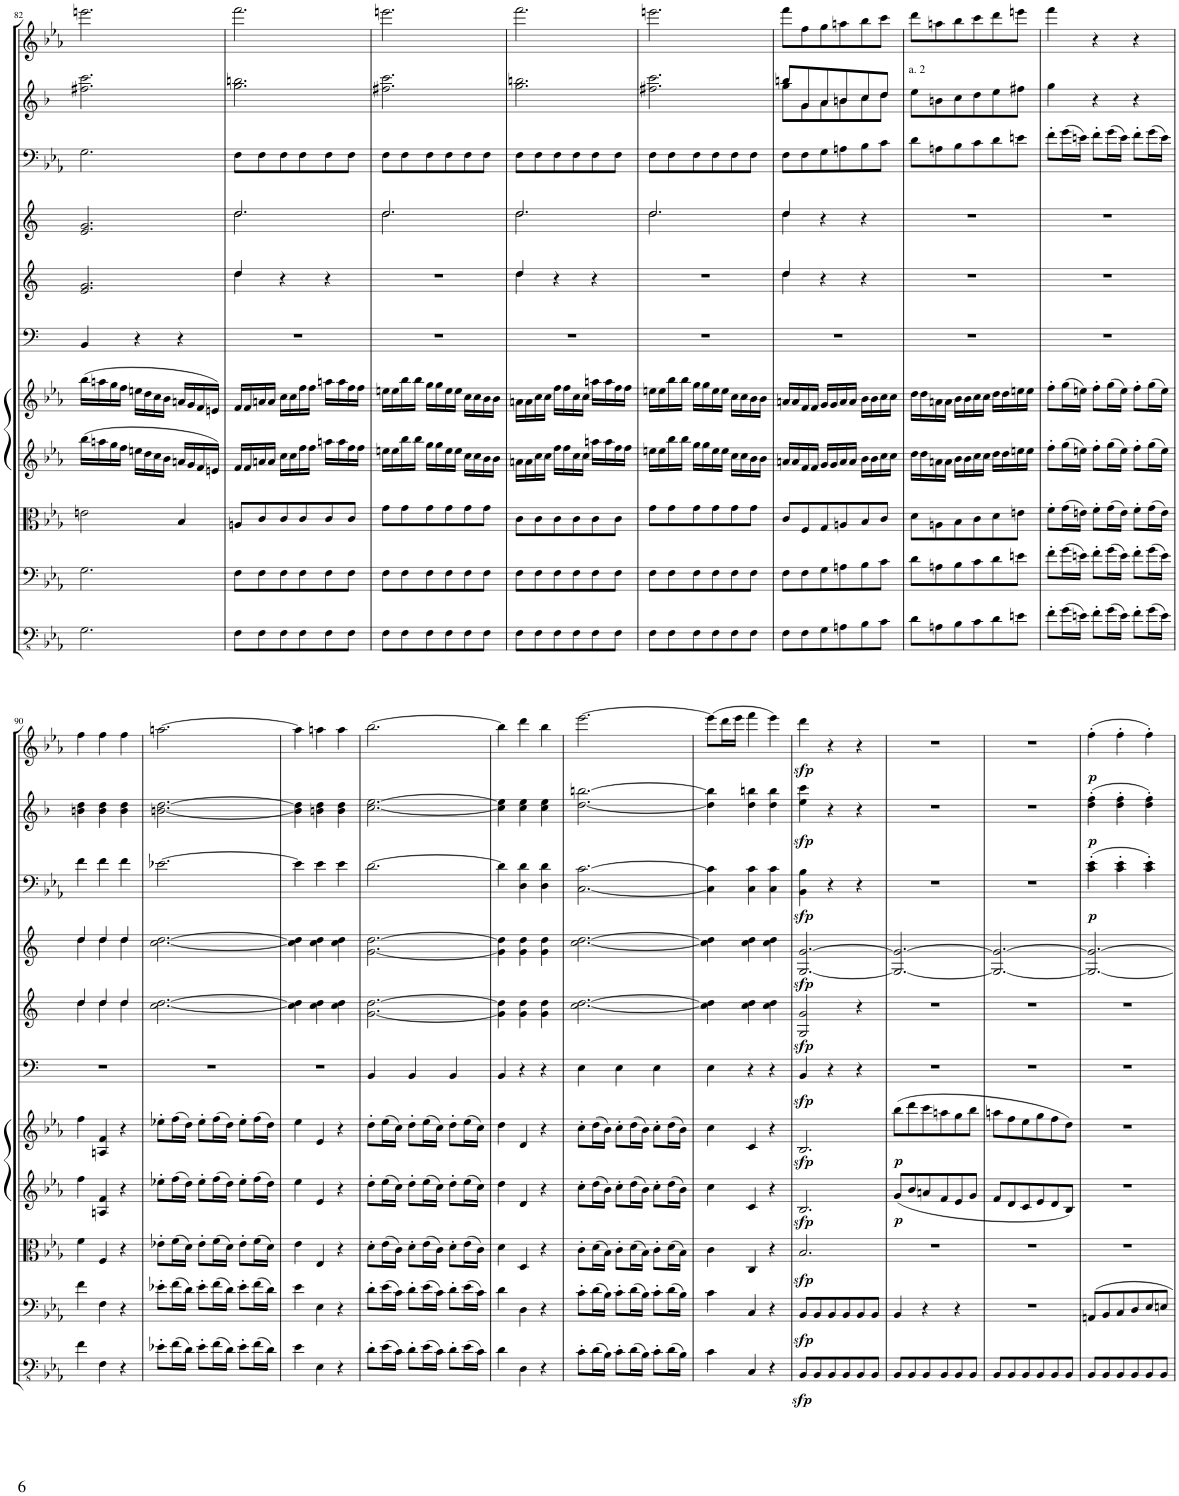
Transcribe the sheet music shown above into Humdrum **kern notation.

**kern	**dynam	**kern	**dynam	**kern	**dynam	**kern	**dynam	**kern	**dynam	**kern	**dynam	**kern	**dynam	**kern	**dynam	**kern	**dynam	**kern	**dynam	**kern	**dynam
*part11	*part11	*part10	*part10	*part9	*part9	*part8	*part8	*part7	*part7	*part6	*part6	*part5	*part5	*part4	*part4	*part3	*part3	*part2	*part2	*part1	*part1
*staff11	*staff11	*staff10	*staff10	*staff9	*staff9	*staff8	*staff8	*staff7	*staff7	*staff6	*staff6	*staff5	*staff5	*staff4	*staff4	*staff3	*staff3	*staff2	*staff2	*staff1	*staff1
*I"Basso.	*	*I"Violoncello.	*	*I"Viola.	*	*I"Violino II.	*	*I"Violino I.	*	*I"Timpani in Es. B.	*	*I"Trombe in Es.	*	*I"Corni in Es.	*	*I"Fagotti.	*	*I"Clarinetti in B.	*	*I"Flauto.	*
*	*	*	*	*	*	*	*	*	*	*I'Timp	*	*	*	*	*	*	*	*I'Cl	*	*I'Fl	*
!!LO:PB:g=z
*clefFv4	*	*clefF4	*	*clefC3	*	*clefG2	*	*clefG2	*	*clefF4	*	*clefG2	*	*clefG2	*	*clefF4	*	*clefG2	*	*clefG2	*
*	*	*	*	*	*	*	*	*	*	*	*	*Trd-2c-3	*	*Trd5c9	*	*	*	*Trd1c2	*	*	*
*k[b-e-a-]	*	*k[b-e-a-]	*	*k[b-e-a-]	*	*k[b-e-a-]	*	*k[b-e-a-]	*	*k[b-e-a-]	*	*k[]	*	*k[]	*	*k[b-e-a-]	*	*k[b-]	*	*k[b-e-a-]	*
*M3/4	*	*M3/4	*	*M3/4	*	*M3/4	*	*M3/4	*	*M3/4	*	*M3/4	*	*M3/4	*	*M3/4	*	*M3/4	*	*M3/4	*
=82	=82	=82	=82	=82	=82	=82	=82	=82	=82	=82	=82	=82	=82	=82	=82	=82	=82	=82	=82	=82	=82
2.GG\	.	2.G\	.	2en\	.	(16bb-\LL	.	(16bb-\LL	.	4BB-/	.	2.e/ 2.g/	.	2.e/ 2.g/	.	2.G\	.	2.ff#X\ 2.ccc\	.	2.eeen\	.
.	.	.	.	.	.	16aan\	.	16aan\	.	.	.	.	.	.	.	.	.	.	.	.	.
.	.	.	.	.	.	16gg\	.	16gg\	.	.	.	.	.	.	.	.	.	.	.	.	.
.	.	.	.	.	.	16ff\JJ	.	16ff\JJ	.	.	.	.	.	.	.	.	.	.	.	.	.
.	.	.	.	.	.	16een\LL	.	16een\LL	.	4r	.	.	.	.	.	.	.	.	.	.	.
.	.	.	.	.	.	16dd\	.	16dd\	.	.	.	.	.	.	.	.	.	.	.	.	.
.	.	.	.	.	.	16cc\	.	16cc\	.	.	.	.	.	.	.	.	.	.	.	.	.
.	.	.	.	.	.	16b-\JJ	.	16b-\JJ	.	.	.	.	.	.	.	.	.	.	.	.	.
.	.	.	.	4B-/	.	16an/LL	.	16an/LL	.	4r	.	.	.	.	.	.	.	.	.	.	.
.	.	.	.	.	.	16g/	.	16g/	.	.	.	.	.	.	.	.	.	.	.	.	.
.	.	.	.	.	.	16f/	.	16f/	.	.	.	.	.	.	.	.	.	.	.	.	.
.	.	.	.	.	.	16en/JJ)	.	16en/JJ)	.	.	.	.	.	.	.	.	.	.	.	.	.
=83	=83	=83	=83	=83	=83	=83	=83	=83	=83	=83	=83	=83	=83	=83	=83	=83	=83	=83	=83	=83	=83
*	*	*	*	*	*	*	*	*	*	*	*	*^	*	*^	*	*	*	*	*	*	*
8FF'\L	.	8F'\L	.	8An/L	.	16f/LL	.	16f/LL	.	2.r	.	4dd/	4dd\	.	2.dd/	2.dd\	.	8F\L	.	2.gg\ 2.bbn\	.	2.fff\	.
.	.	.	.	.	.	16f/	.	16f/	.	.	.	.	.	.	.	.	.	.	.	.	.	.	.
8FF'\	.	8F'\	.	8c/	.	16an/	.	16an/	.	.	.	.	.	.	.	.	.	8F\	.	.	.	.	.
.	.	.	.	.	.	16a/JJ	.	16a/JJ	.	.	.	.	.	.	.	.	.	.	.	.	.	.	.
8FF'\	.	8F'\	.	8c/	.	16cc\LL	.	16cc\LL	.	.	.	4r	2ryy	.	.	.	.	8F\	.	.	.	.	.
.	.	.	.	.	.	16cc\	.	16cc\	.	.	.	.	.	.	.	.	.	.	.	.	.	.	.
8FF'\	.	8F'\	.	8c/	.	16ff\	.	16ff\	.	.	.	.	.	.	.	.	.	8F\	.	.	.	.	.
.	.	.	.	.	.	16ff\JJ	.	16ff\JJ	.	.	.	.	.	.	.	.	.	.	.	.	.	.	.
8FF'\	.	8F'\	.	8c/	.	16aan\LL	.	16aan\LL	.	.	.	4r	.	.	.	.	.	8F\	.	.	.	.	.
.	.	.	.	.	.	16aa\	.	16aa\	.	.	.	.	.	.	.	.	.	.	.	.	.	.	.
8FF'\J	.	8F'\J	.	8c/J	.	16ff\	.	16ff\	.	.	.	.	.	.	.	.	.	8F\J	.	.	.	.	.
.	.	.	.	.	.	16ff\JJ	.	16ff\JJ	.	.	.	.	.	.	.	.	.	.	.	.	.	.	.
*	*	*	*	*	*	*	*	*	*	*	*	*v	*v	*	*	*	*	*	*	*	*	*	*
=84	=84	=84	=84	=84	=84	=84	=84	=84	=84	=84	=84	=84	=84	=84	=84	=84	=84	=84	=84	=84	=84	=84
8FF'\L	.	8F'\L	.	8g'\L	.	16een\LL	.	16een\LL	.	2.r	.	2.r	.	2.dd/	2.dd\	.	8F\L	.	2.ff#X\ 2.ccc\	.	2.eeen\	.
.	.	.	.	.	.	16ee\	.	16ee\	.	.	.	.	.	.	.	.	.	.	.	.	.	.
8FF'\	.	8F'\	.	8g'\	.	16bb-\	.	16bb-\	.	.	.	.	.	.	.	.	8F\	.	.	.	.	.
.	.	.	.	.	.	16bb-\JJ	.	16bb-\JJ	.	.	.	.	.	.	.	.	.	.	.	.	.	.
8FF'\	.	8F'\	.	8g'\	.	16gg\LL	.	16gg\LL	.	.	.	.	.	.	.	.	8F\	.	.	.	.	.
.	.	.	.	.	.	16gg\	.	16gg\	.	.	.	.	.	.	.	.	.	.	.	.	.	.
8FF'\	.	8F'\	.	8g'\	.	16ee\	.	16ee\	.	.	.	.	.	.	.	.	8F\	.	.	.	.	.
.	.	.	.	.	.	16ee\JJ	.	16ee\JJ	.	.	.	.	.	.	.	.	.	.	.	.	.	.
8FF'\	.	8F'\	.	8g'\	.	16cc\LL	.	16cc\LL	.	.	.	.	.	.	.	.	8F\	.	.	.	.	.
.	.	.	.	.	.	16cc\	.	16cc\	.	.	.	.	.	.	.	.	.	.	.	.	.	.
8FF'\J	.	8F'\J	.	8g'\J	.	16b-\	.	16b-\	.	.	.	.	.	.	.	.	8F\J	.	.	.	.	.
.	.	.	.	.	.	16b-\JJ	.	16b-\JJ	.	.	.	.	.	.	.	.	.	.	.	.	.	.
=85	=85	=85	=85	=85	=85	=85	=85	=85	=85	=85	=85	=85	=85	=85	=85	=85	=85	=85	=85	=85	=85	=85
*	*	*	*	*	*	*	*	*	*	*	*	*^	*	*	*	*	*	*	*	*	*	*
8FF'\L	.	8F'\L	.	8c\L	.	16an\LL	.	16an\LL	.	2.r	.	4dd/	4dd\	.	2.dd/	2.dd\	.	8F\L	.	2.gg\ 2.bbn\	.	2.fff\	.
.	.	.	.	.	.	16a\	.	16a\	.	.	.	.	.	.	.	.	.	.	.	.	.	.	.
8FF'\	.	8F'\	.	8c\	.	16cc\	.	16cc\	.	.	.	.	.	.	.	.	.	8F\	.	.	.	.	.
.	.	.	.	.	.	16cc\JJ	.	16cc\JJ	.	.	.	.	.	.	.	.	.	.	.	.	.	.	.
8FF'\	.	8F'\	.	8c\	.	16ff\LL	.	16ff\LL	.	.	.	4r	2ryy	.	.	.	.	8F\	.	.	.	.	.
.	.	.	.	.	.	16ff\	.	16ff\	.	.	.	.	.	.	.	.	.	.	.	.	.	.	.
8FF'\	.	8F'\	.	8c\	.	16cc\	.	16cc\	.	.	.	.	.	.	.	.	.	8F\	.	.	.	.	.
.	.	.	.	.	.	16cc\JJ	.	16cc\JJ	.	.	.	.	.	.	.	.	.	.	.	.	.	.	.
8FF'\	.	8F'\	.	8c\	.	16aan\LL	.	16aan\LL	.	.	.	4r	.	.	.	.	.	8F\	.	.	.	.	.
.	.	.	.	.	.	16aa\	.	16aa\	.	.	.	.	.	.	.	.	.	.	.	.	.	.	.
8FF'\J	.	8F'\J	.	8c\J	.	16ff\	.	16ff\	.	.	.	.	.	.	.	.	.	8F\J	.	.	.	.	.
.	.	.	.	.	.	16ff\JJ	.	16ff\JJ	.	.	.	.	.	.	.	.	.	.	.	.	.	.	.
*	*	*	*	*	*	*	*	*	*	*	*	*v	*v	*	*	*	*	*	*	*	*	*	*
=86	=86	=86	=86	=86	=86	=86	=86	=86	=86	=86	=86	=86	=86	=86	=86	=86	=86	=86	=86	=86	=86	=86
8FF'\L	.	8F'\L	.	8g'\L	.	16een\LL	.	16een\LL	.	2.r	.	2.r	.	2.dd/	2.dd\	.	8F\L	.	2.ff#X\ 2.ccc\	.	2.eeen\	.
.	.	.	.	.	.	16ee\	.	16ee\	.	.	.	.	.	.	.	.	.	.	.	.	.	.
8FF'\	.	8F'\	.	8g'\	.	16bb-\	.	16bb-\	.	.	.	.	.	.	.	.	8F\	.	.	.	.	.
.	.	.	.	.	.	16bb-\JJ	.	16bb-\JJ	.	.	.	.	.	.	.	.	.	.	.	.	.	.
8FF'\	.	8F'\	.	8g'\	.	16gg\LL	.	16gg\LL	.	.	.	.	.	.	.	.	8F\	.	.	.	.	.
.	.	.	.	.	.	16gg\	.	16gg\	.	.	.	.	.	.	.	.	.	.	.	.	.	.
8FF'\	.	8F'\	.	8g'\	.	16ee\	.	16ee\	.	.	.	.	.	.	.	.	8F\	.	.	.	.	.
.	.	.	.	.	.	16ee\JJ	.	16ee\JJ	.	.	.	.	.	.	.	.	.	.	.	.	.	.
8FF'\	.	8F'\	.	8g'\	.	16cc\LL	.	16cc\LL	.	.	.	.	.	.	.	.	8F\	.	.	.	.	.
.	.	.	.	.	.	16cc\	.	16cc\	.	.	.	.	.	.	.	.	.	.	.	.	.	.
8FF'\J	.	8F'\J	.	8g'\J	.	16b-\	.	16b-\	.	.	.	.	.	.	.	.	8F\J	.	.	.	.	.
.	.	.	.	.	.	16b-\JJ	.	16b-\JJ	.	.	.	.	.	.	.	.	.	.	.	.	.	.
=87	=87	=87	=87	=87	=87	=87	=87	=87	=87	=87	=87	=87	=87	=87	=87	=87	=87	=87	=87	=87	=87	=87
*	*	*	*	*	*	*	*	*	*	*	*	*^	*	*	*	*	*	*	*^	*	*	*
8FF\L	.	8F\L	.	8c/L	.	16an/LL	.	16an/LL	.	2.r	.	4dd/	4dd\	.	4dd/	4dd\	.	8F\L	.	8bbn/L	8gg\L	.	8fff\L	.
.	.	.	.	.	.	16a/	.	16a/	.	.	.	.	.	.	.	.	.	.	.	.	.	.	.	.
8FF\	.	8F\	.	8F/	.	16f/	.	16f/	.	.	.	.	.	.	.	.	.	8F\	.	8g/	8g\	.	8ff\	.
.	.	.	.	.	.	16f/JJ	.	16f/JJ	.	.	.	.	.	.	.	.	.	.	.	.	.	.	.	.
8GG\	.	8G\	.	8G/	.	16g/LL	.	16g/LL	.	.	.	4r	2ryy	.	4r	2ryy	.	8G\	.	8a/	8a\	.	8gg\	.
.	.	.	.	.	.	16g/	.	16g/	.	.	.	.	.	.	.	.	.	.	.	.	.	.	.	.
8AAn\	.	8An\	.	8An/	.	16a/	.	16a/	.	.	.	.	.	.	.	.	.	8An\	.	8bn/	8b\	.	8aan\	.
.	.	.	.	.	.	16a/JJ	.	16a/JJ	.	.	.	.	.	.	.	.	.	.	.	.	.	.	.	.
8BB-\	.	8B-\	.	8B-/	.	16b-\LL	.	16b-\LL	.	.	.	4r	.	.	4r	.	.	8B-\	.	8cc/	8cc\	.	8bb-\	.
.	.	.	.	.	.	16b-\	.	16b-\	.	.	.	.	.	.	.	.	.	.	.	.	.	.	.	.
8C\J	.	8c\J	.	8c/J	.	16cc\	.	16cc\	.	.	.	.	.	.	.	.	.	8c\J	.	8dd/J	8dd\J	.	8ccc\J	.
.	.	.	.	.	.	16cc\JJ	.	16cc\JJ	.	.	.	.	.	.	.	.	.	.	.	.	.	.	.	.
*	*	*	*	*	*	*	*	*	*	*	*	*v	*v	*	*	*	*	*	*	*v	*v	*	*	*
*	*	*	*	*	*	*	*	*	*	*	*	*	*	*v	*v	*	*	*	*	*	*	*
=88	=88	=88	=88	=88	=88	=88	=88	=88	=88	=88	=88	=88	=88	=88	=88	=88	=88	=88	=88	=88	=88
!	!	!	!	!	!	!	!	!	!	!	!	!	!	!	!	!	!	!LO:TX:a:t=a. 2	!	!	!
8D\L	.	8d\L	.	8d\L	.	16dd\LL	.	16dd\LL	.	2.r	.	2.r	.	2.r	.	8d\L	.	8ee\L	.	8ddd\L	.
.	.	.	.	.	.	16dd\	.	16dd\	.	.	.	.	.	.	.	.	.	.	.	.	.
8AAn\	.	8An\	.	8An\	.	16an\	.	16an\	.	.	.	.	.	.	.	8An\	.	8bn\	.	8aan\	.
.	.	.	.	.	.	16a\JJ	.	16a\JJ	.	.	.	.	.	.	.	.	.	.	.	.	.
8BB-\	.	8B-\	.	8B-\	.	16b-\LL	.	16b-\LL	.	.	.	.	.	.	.	8B-\	.	8cc\	.	8bb-\	.
.	.	.	.	.	.	16b-\	.	16b-\	.	.	.	.	.	.	.	.	.	.	.	.	.
8C\	.	8c\	.	8c\	.	16cc\	.	16cc\	.	.	.	.	.	.	.	8c\	.	8dd\	.	8ccc\	.
.	.	.	.	.	.	16cc\JJ	.	16cc\JJ	.	.	.	.	.	.	.	.	.	.	.	.	.
8D\	.	8d\	.	8d\	.	16dd\LL	.	16dd\LL	.	.	.	.	.	.	.	8d\	.	8ee\	.	8ddd\	.
.	.	.	.	.	.	16dd\	.	16dd\	.	.	.	.	.	.	.	.	.	.	.	.	.
8En\J	.	8en\J	.	8en\J	.	16een\	.	16een\	.	.	.	.	.	.	.	8en\J	.	8ff#X\J	.	8eeen\J	.
.	.	.	.	.	.	16ee\JJ	.	16ee\JJ	.	.	.	.	.	.	.	.	.	.	.	.	.
=89	=89	=89	=89	=89	=89	=89	=89	=89	=89	=89	=89	=89	=89	=89	=89	=89	=89	=89	=89	=89	=89
8F'\L	.	8f'\L	.	8f'\L	.	8ff'\L	.	8ff'\L	.	2.r	.	2.r	.	2.r	.	8f'\L	.	4gg\	.	4fff\	.
(16G\L	.	(16g\L	.	(16g\L	.	(16gg\L	.	(16gg\L	.	.	.	.	.	.	.	(16g\L	.	.	.	.	.
16En\JJ)	.	16en\JJ)	.	16en\JJ)	.	16een\JJ)	.	16een\JJ)	.	.	.	.	.	.	.	16en\JJ)	.	.	.	.	.
8F'\L	.	8f'\L	.	8f'\L	.	8ff'\L	.	8ff'\L	.	.	.	.	.	.	.	8f'\L	.	4r	.	4r	.
(16G\L	.	(16g\L	.	(16g\L	.	(16gg\L	.	(16gg\L	.	.	.	.	.	.	.	(16g\L	.	.	.	.	.
16E\JJ)	.	16e\JJ)	.	16e\JJ)	.	16ee\JJ)	.	16ee\JJ)	.	.	.	.	.	.	.	16e\JJ)	.	.	.	.	.
8F'\L	.	8f'\L	.	8f'\L	.	8ff'\L	.	8ff'\L	.	.	.	.	.	.	.	8f'\L	.	4r	.	4r	.
(16G\L	.	(16g\L	.	(16g\L	.	(16gg\L	.	(16gg\L	.	.	.	.	.	.	.	(16g\L	.	.	.	.	.
16E\JJ)	.	16e\JJ)	.	16e\JJ)	.	16ee\JJ)	.	16ee\JJ)	.	.	.	.	.	.	.	16e\JJ)	.	.	.	.	.
!!LO:LB:g=z
=90	=90	=90	=90	=90	=90	=90	=90	=90	=90	=90	=90	=90	=90	=90	=90	=90	=90	=90	=90	=90	=90
*	*	*	*	*	*	*	*	*	*	*	*	*^	*	*^	*	*	*	*	*	*	*
4F\	.	4f\	.	4f\	.	4ff\	.	4ff\	.	2.r	.	4dd/	4dd\	.	4dd/	4dd\	.	4f\	.	4bn\ 4dd\	.	4ff\	.
4FF\	.	4F\	.	4F/	.	4An/ 4f/	.	4An/ 4f/	.	.	.	4dd/	4dd\	.	4dd/	4dd\	.	4f\	.	4b\ 4dd\	.	4ff\	.
4r	.	4r	.	4r	.	4r	.	4r	.	.	.	4dd/	4dd\	.	4dd/	4dd\	.	4f\	.	4b\ 4dd\	.	4ff\	.
*	*	*	*	*	*	*	*	*	*	*	*	*v	*v	*	*	*	*	*	*	*	*	*	*
*	*	*	*	*	*	*	*	*	*	*	*	*	*	*v	*v	*	*	*	*	*	*	*
=91	=91	=91	=91	=91	=91	=91	=91	=91	=91	=91	=91	=91	=91	=91	=91	=91	=91	=91	=91	=91	=91
8E-X'\L	.	8e-X'\L	.	8e-X'\L	.	8ee-X'\L	.	8ee-X'\L	.	2.r	.	[2.cc\ [2.dd\	.	[2.cc\ [2.dd\	.	[2.e-X\	.	[2.bn\ [2.dd\	.	[2.aan\	.
(16F\L	.	(16f\L	.	(16f\L	.	(16ff\L	.	(16ff\L	.	.	.	.	.	.	.	.	.	.	.	.	.
16D\JJ)	.	16d\JJ)	.	16d\JJ)	.	16dd\JJ)	.	16dd\JJ)	.	.	.	.	.	.	.	.	.	.	.	.	.
8E-'\L	.	8e-'\L	.	8e-'\L	.	8ee-'\L	.	8ee-'\L	.	.	.	.	.	.	.	.	.	.	.	.	.
(16F\L	.	(16f\L	.	(16f\L	.	(16ff\L	.	(16ff\L	.	.	.	.	.	.	.	.	.	.	.	.	.
16D\JJ)	.	16d\JJ)	.	16d\JJ)	.	16dd\JJ)	.	16dd\JJ)	.	.	.	.	.	.	.	.	.	.	.	.	.
8E-'\L	.	8e-'\L	.	8e-'\L	.	8ee-'\L	.	8ee-'\L	.	.	.	.	.	.	.	.	.	.	.	.	.
(16F\L	.	(16f\L	.	(16f\L	.	(16ff\L	.	(16ff\L	.	.	.	.	.	.	.	.	.	.	.	.	.
16D\JJ)	.	16d\JJ)	.	16d\JJ)	.	16dd\JJ)	.	16dd\JJ)	.	.	.	.	.	.	.	.	.	.	.	.	.
=92	=92	=92	=92	=92	=92	=92	=92	=92	=92	=92	=92	=92	=92	=92	=92	=92	=92	=92	=92	=92	=92
4E-\	.	4e-\	.	4e-\	.	4ee-\	.	4ee-\	.	2.r	.	4cc\] 4dd\]	.	4cc\] 4dd\]	.	4e-\]	.	4b\] 4dd\]	.	4aa\]	.
4EE-\	.	4E-\	.	4E-/	.	4e-/	.	4e-/	.	.	.	4cc\ 4dd\	.	4cc\ 4dd\	.	4e-\	.	4bn\ 4dd\	.	4aan\	.
4r	.	4r	.	4r	.	4r	.	4r	.	.	.	4cc\ 4dd\	.	4cc\ 4dd\	.	4e-\	.	4b\ 4dd\	.	4aa\	.
=93	=93	=93	=93	=93	=93	=93	=93	=93	=93	=93	=93	=93	=93	=93	=93	=93	=93	=93	=93	=93	=93
8D'\L	.	8d'\L	.	8d'\L	.	8dd'\L	.	8dd'\L	.	4BB-/	.	[2.g\ [2.dd\	.	[2.g\ [2.dd\	.	[2.d\	.	[2.cc\ [2.ee\	.	[2.bb-\	.
(16E-\L	.	(16e-\L	.	(16e-\L	.	(16ee-\L	.	(16ee-\L	.	.	.	.	.	.	.	.	.	.	.	.	.
16C\JJ)	.	16c\JJ)	.	16c\JJ)	.	16cc\JJ)	.	16cc\JJ)	.	.	.	.	.	.	.	.	.	.	.	.	.
8D'\L	.	8d'\L	.	8d'\L	.	8dd'\L	.	8dd'\L	.	4BB-/	.	.	.	.	.	.	.	.	.	.	.
(16E-\L	.	(16e-\L	.	(16e-\L	.	(16ee-\L	.	(16ee-\L	.	.	.	.	.	.	.	.	.	.	.	.	.
16C\JJ)	.	16c\JJ)	.	16c\JJ)	.	16cc\JJ)	.	16cc\JJ)	.	.	.	.	.	.	.	.	.	.	.	.	.
8D'\L	.	8d'\L	.	8d'\L	.	8dd'\L	.	8dd'\L	.	4BB-/	.	.	.	.	.	.	.	.	.	.	.
(16E-\L	.	(16e-\L	.	(16e-\L	.	(16ee-\L	.	(16ee-\L	.	.	.	.	.	.	.	.	.	.	.	.	.
16C\JJ)	.	16c\JJ)	.	16c\JJ)	.	16cc\JJ)	.	16cc\JJ)	.	.	.	.	.	.	.	.	.	.	.	.	.
=94	=94	=94	=94	=94	=94	=94	=94	=94	=94	=94	=94	=94	=94	=94	=94	=94	=94	=94	=94	=94	=94
4D\	.	4d\	.	4d\	.	4dd\	.	4dd\	.	4BB-/	.	4g\] 4dd\]	.	4g\] 4dd\]	.	4d\]	.	4cc\] 4ee\]	.	4bb-\]	.
4DD\	.	4D\	.	4D/	.	4d/	.	4d/	.	4r	.	4g\ 4dd\	.	4g\ 4dd\	.	4D\ 4d\	.	4cc\ 4ee\	.	4ddd\	.
4r	.	4r	.	4r	.	4r	.	4r	.	4r	.	4g\ 4dd\	.	4g\ 4dd\	.	4D\ 4d\	.	4cc\ 4ee\	.	4bb-\	.
=95	=95	=95	=95	=95	=95	=95	=95	=95	=95	=95	=95	=95	=95	=95	=95	=95	=95	=95	=95	=95	=95
8C'\L	.	8c'\L	.	8c'\L	.	8cc'\L	.	8cc'\L	.	4E-\	.	[2.cc\ [2.dd\	.	[2.cc\ [2.dd\	.	[2.C\ [2.c\	.	[2.dd\ [2.bbn\	.	[2.eee-\	.
(16D\L	.	(16d\L	.	(16d\L	.	(16dd\L	.	(16dd\L	.	.	.	.	.	.	.	.	.	.	.	.	.
16BB-\JJ)	.	16B-\JJ)	.	16B-\JJ)	.	16b-\JJ)	.	16b-\JJ)	.	.	.	.	.	.	.	.	.	.	.	.	.
8C'\L	.	8c'\L	.	8c'\L	.	8cc'\L	.	8cc'\L	.	4E-\	.	.	.	.	.	.	.	.	.	.	.
(16D\L	.	(16d\L	.	(16d\L	.	(16dd\L	.	(16dd\L	.	.	.	.	.	.	.	.	.	.	.	.	.
16BB-\JJ)	.	16B-\JJ)	.	16B-\JJ)	.	16b-\JJ)	.	16b-\JJ)	.	.	.	.	.	.	.	.	.	.	.	.	.
8C'\L	.	8c'\L	.	8c'\L	.	8cc'\L	.	8cc'\L	.	4E-\	.	.	.	.	.	.	.	.	.	.	.
(16D\L	.	(16d\L	.	(16d\L	.	(16dd\L	.	(16dd\L	.	.	.	.	.	.	.	.	.	.	.	.	.
16BB-\JJ)	.	16B-\JJ)	.	16B-\JJ)	.	16b-\JJ)	.	16b-\JJ)	.	.	.	.	.	.	.	.	.	.	.	.	.
=96	=96	=96	=96	=96	=96	=96	=96	=96	=96	=96	=96	=96	=96	=96	=96	=96	=96	=96	=96	=96	=96
4C\	.	4c\	.	4c\	.	4cc\	.	4cc\	.	4E-\	.	4cc\] 4dd\]	.	4cc\] 4dd\]	.	4C\] 4c\]	.	4dd\] 4bb\]	.	(8eee-\L]	.
.	.	.	.	.	.	.	.	.	.	.	.	.	.	.	.	.	.	.	.	16ddd\L	.
.	.	.	.	.	.	.	.	.	.	.	.	.	.	.	.	.	.	.	.	16eee-\JJ	.
4CC/	.	4C/	.	4C/	.	4c/	.	4c/	.	4r	.	4cc\ 4dd\	.	4cc\ 4dd\	.	4C\ 4c\	.	4dd\ 4bbn\	.	4fff\	.
4r	.	4r	.	4r	.	4r	.	4r	.	4r	.	4cc\ 4dd\	.	4cc\ 4dd\	.	4C\ 4c\	.	4dd\ 4bb\	.	4eee-\)	.
=97	=97	=97	=97	=97	=97	=97	=97	=97	=97	=97	=97	=97	=97	=97	=97	=97	=97	=97	=97	=97	=97
!	!LO:DY:b	!	!LO:DY:b	!	!LO:DY:b	!	!LO:DY:b	!	!LO:DY:b	!	!LO:DY:b	!	!LO:DY:b	!	!LO:DY:b	!	!LO:DY:b	!	!LO:DY:b	!	!LO:DY:b
8BBB-/L	sfp	8BB-/L	sfp	2.B-/	sfp	2.B-/	sfp	2.B-/	sfp	4BB-/	sfp	2G/ 2g/	sfp	[2.G/ [2.g/	sfp	4BB-\ 4B-\	sfp	4ee\ 4ccc\	sfp	4ddd\	sfp
8BBB-/	.	8BB-/	.	.	.	.	.	.	.	.	.	.	.	.	.	.	.	.	.	.	.
8BBB-/	.	8BB-/	.	.	.	.	.	.	.	4r	.	.	.	.	.	4r	.	4r	.	4r	.
8BBB-/	.	8BB-/	.	.	.	.	.	.	.	.	.	.	.	.	.	.	.	.	.	.	.
8BBB-/	.	8BB-/	.	.	.	.	.	.	.	4r	.	4r	.	.	.	4r	.	4r	.	4r	.
8BBB-/J	.	8BB-/J	.	.	.	.	.	.	.	.	.	.	.	.	.	.	.	.	.	.	.
=98	=98	=98	=98	=98	=98	=98	=98	=98	=98	=98	=98	=98	=98	=98	=98	=98	=98	=98	=98	=98	=98
!	!	!	!	!	!	!	!LO:DY:b	!	!LO:DY:b	!	!	!	!	!	!	!	!	!	!	!	!
8BBB-/L	.	4BB-/	.	2.r	.	(8g/L	p	(8bb-\L	p	2.r	.	2.r	.	2.G/_ 2.g/_	.	2.r	.	2.r	.	2.r	.
8BBB-/	.	.	.	.	.	8b-/	.	8ddd\	.	.	.	.	.	.	.	.	.	.	.	.	.
8BBB-/	.	4r	.	.	.	8an/	.	8ccc\	.	.	.	.	.	.	.	.	.	.	.	.	.
8BBB-/	.	.	.	.	.	8f/	.	8aan\	.	.	.	.	.	.	.	.	.	.	.	.	.
8BBB-/	.	4r	.	.	.	8e-/	.	8gg\	.	.	.	.	.	.	.	.	.	.	.	.	.
8BBB-/J	.	.	.	.	.	8g/J	.	8bb-\J	.	.	.	.	.	.	.	.	.	.	.	.	.
=99	=99	=99	=99	=99	=99	=99	=99	=99	=99	=99	=99	=99	=99	=99	=99	=99	=99	=99	=99	=99	=99
8BBB-/L	.	2.r	.	2.r	.	8f/L	.	8aan\L	.	2.r	.	2.r	.	2.G/_ 2.g/_	.	2.r	.	2.r	.	2.r	.
8BBB-/	.	.	.	.	.	8d/	.	8ff\	.	.	.	.	.	.	.	.	.	.	.	.	.
8BBB-/	.	.	.	.	.	8c/	.	8ee-\	.	.	.	.	.	.	.	.	.	.	.	.	.
8BBB-/	.	.	.	.	.	8e-/	.	8gg\	.	.	.	.	.	.	.	.	.	.	.	.	.
8BBB-/	.	.	.	.	.	8d/	.	8ff\	.	.	.	.	.	.	.	.	.	.	.	.	.
8BBB-/J	.	.	.	.	.	8B-/J)	.	8dd\J)	.	.	.	.	.	.	.	.	.	.	.	.	.
=100	=100	=100	=100	=100	=100	=100	=100	=100	=100	=100	=100	=100	=100	=100	=100	=100	=100	=100	=100	=100	=100
!	!	!	!	!	!	!	!	!	!	!	!	!	!	!	!	!	!LO:DY:b	!	!LO:DY:b	!	!LO:DY:b
8BBB-/L	.	8AAn/L	.	2.r	.	2.r	.	2.r	.	2.r	.	2.r	.	2.G/_ 2.g/_	.	(4c\' 4e-\'	p	(4dd\' 4ff\'	p	(4ff'\	p
8BBB-/	.	8BB-/	.	.	.	.	.	.	.	.	.	.	.	.	.	.	.	.	.	.	.
8BBB-/	.	8C/	.	.	.	.	.	.	.	.	.	.	.	.	.	4c\' 4e-\'	.	4dd\' 4ff\'	.	4ff'\	.
8BBB-/	.	8D/	.	.	.	.	.	.	.	.	.	.	.	.	.	.	.	.	.	.	.
8BBB-/	.	8E-/	.	.	.	.	.	.	.	.	.	.	.	.	.	4c\' 4e-\')	.	4dd\' 4ff\')	.	4ff'\)	.
8BBB-/J	.	8En/J	.	.	.	.	.	.	.	.	.	.	.	.	.	.	.	.	.	.	.
=	=	=	=	=	=	=	=	=	=	=	=	=	=	=	=	=	=	=	=	=	=
*-	*-	*-	*-	*-	*-	*-	*-	*-	*-	*-	*-	*-	*-	*-	*-	*-	*-	*-	*-	*-	*-
